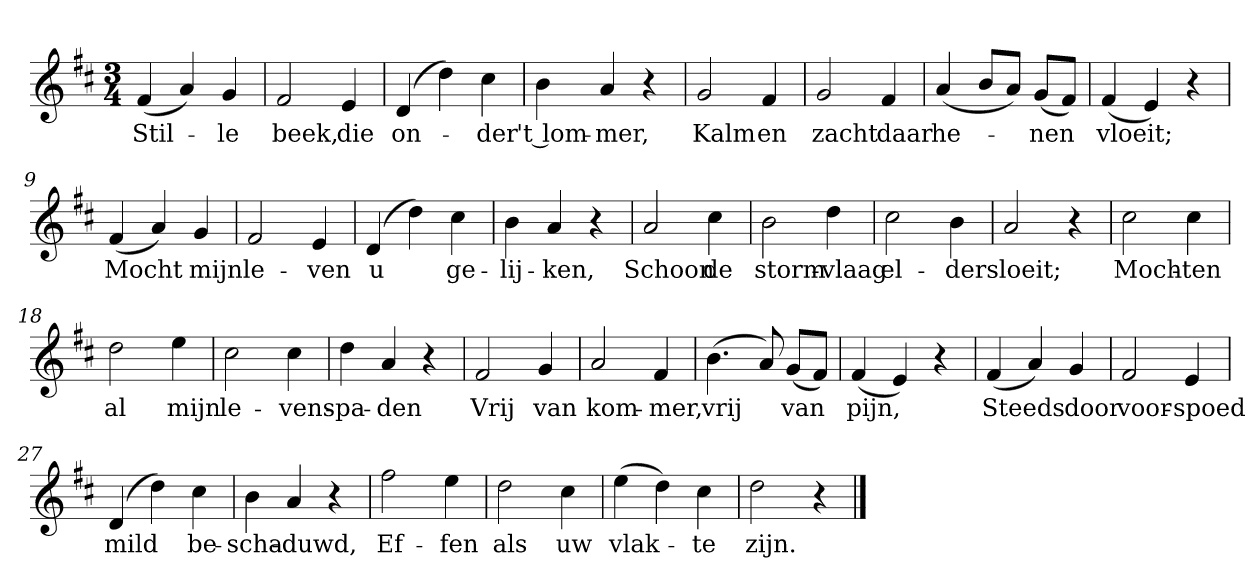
**kern	**text
*part1	*part1
*staff1	*staff1
*clefG2	*
*k[f#c#]	*
*D:	*
*M3/4	*
*MM120	*
=1	=1
(4f#	Stil-
4a)	.
4g	-le
=2	=2
2f#	beek,
4e	die
=3	=3
(4d	on-
4dd)	.
4cc#	-der
=4	=4
4b	't lom-
4a	-mer,
4r	.
=5	=5
2g	Kalm
4f#	en
=6	=6
2g	zacht
4f#	daar
=7	=7
(4a	he-
8b/L	.
8a/J)	.
(8g/L	-nen
8f#/J)	.
=8	=8
(4f#	vloeit;
4e)	.
4r	.
=9	=9
(4f#	Mocht
4a)	.
4g	mijn
=10	=10
2f#	le-
4e	-ven
=11	=11
(4d	u
4dd)	.
4cc#	ge-
=12	=12
4b	-lij-
4a	-ken,
4r	.
=13	=13
2a	Schoon
4cc#	de
=14	=14
2b	storm-
4dd	-vlaag
=15	=15
2cc#	el-
4b	-ders
=16	=16
2a	loeit;
4r	.
=17	=17
2cc#	Moch-
4cc#	-ten
=18	=18
2dd	al
4ee	mijn
=19	=19
2cc#	le-
4cc#	-vens-
=20	=20
4dd	-pa-
4a	-den
4r	.
=21	=21
2f#	Vrij
4g	van
=22	=22
2a	kom-
4f#	-mer,
=23	=23
(4.b	vrij
8a)	.
(8g/L	van
8f#/J)	.
=24	=24
(4f#	pijn,
4e)	.
4r	.
=25	=25
(4f#	Steeds
4a)	.
4g	door
=26	=26
2f#	voor-
4e	-spoed
=27	=27
(4d	mild
4dd)	.
4cc#	be-
=28	=28
4b	-scha-
4a	-duwd,
4r	.
=29	=29
2ff#	Ef-
4ee	-fen
=30	=30
2dd	als
4cc#	uw
=31	=31
(4ee	vlak-
4dd)	.
4cc#	-te
=32	=32
2dd	zijn.
4r	.
==	==
*-	*-
